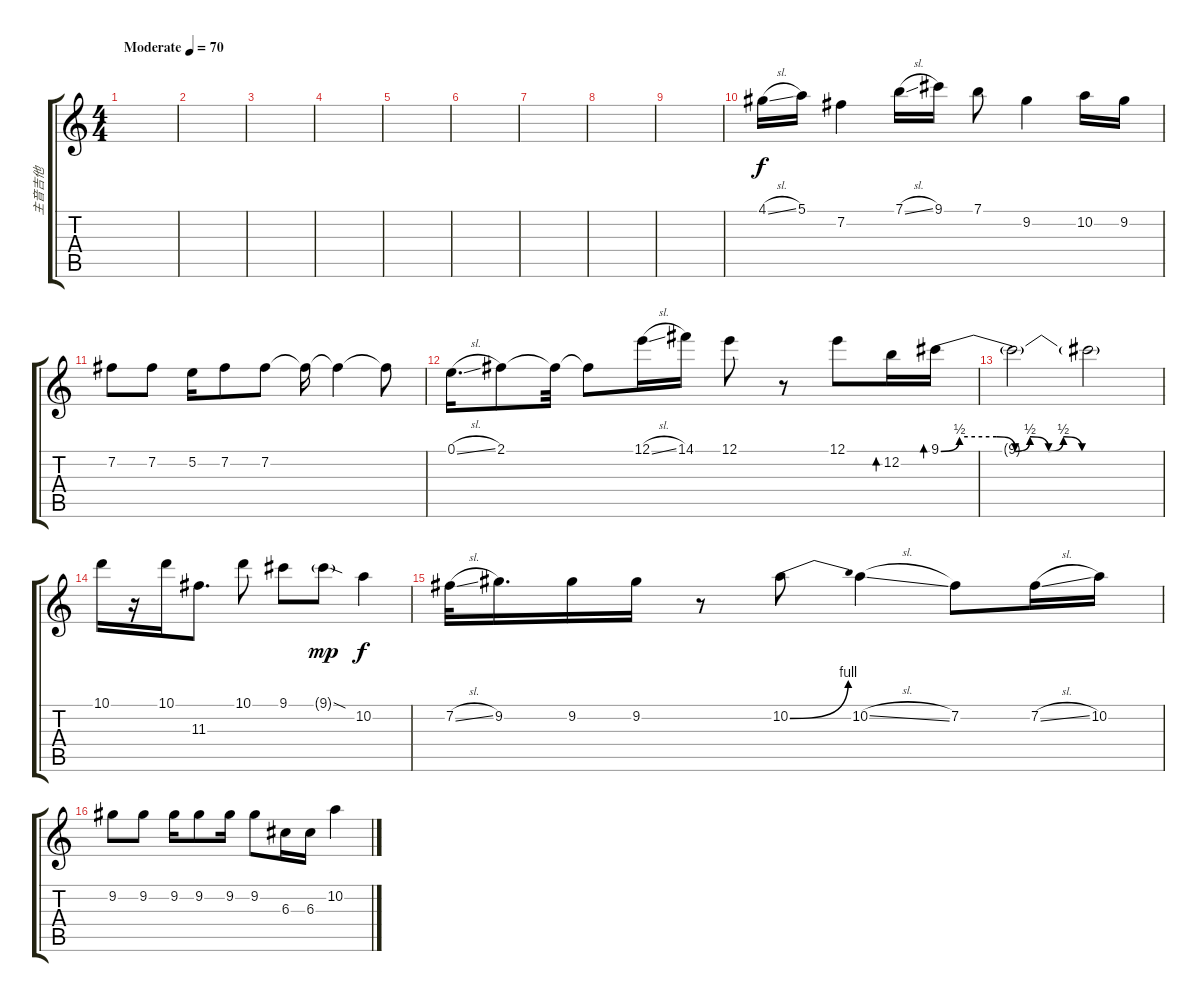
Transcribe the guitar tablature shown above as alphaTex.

\track ("主音吉他" "主音吉他") {instrument overdrivenguitar}
\staff {score tabs}
\tuning (E4 B3 G3 D3 A2 E2) {hide}
\ts (4 4)
\tempo (70 "Moderate")
\clef g2
\ks c
|
|
|
|
|
|
|
|
|
4.1{sl}.16 5.1.16 7.2.4 7.1{sl}.16 9.1.16 7.1.8{txt ""} 9.2.4 10.2.16 9.2.16 |
7.2.8 7.2.8 5.2.16 7.2.8 7.2.8 7.2{t}.16 7.2{t}.4 7.2{t}.8 |
0.1{sl}.16{d} 2.1.8{txt ""} 2.1{t}.32 2.1{t}.8 12.1{sl}.16 14.1.16 12.1.8 r.8 12.1.8 12.2.16{bd 60} 9.1{be (custom 0 0 5 2 15 2 20 0 24 2 29 0 33 2 38 0 60 0)}.16{bd 120} |
9.1{t}.2 9.1{t}.2 |
10.1.16 r.16 10.1.16 11.3.8{d txt ""} 10.1.8 9.1.8 9.1{sod g}.8{dy mp} 10.2.4{dy f} |
7.2{sl}.32 9.2.16{d} 9.2.16 9.2.16 r.8 10.2{be (bend 0 0 60 4)}.8 10.2{sl}.4 7.2.8 7.2{sl}.16 10.2.16 |
9.2.8 9.2.8{txt ""} 9.2.16 9.2.8 9.2.16 9.2.8 6.3.16 6.3.16 10.2{sl}.4
